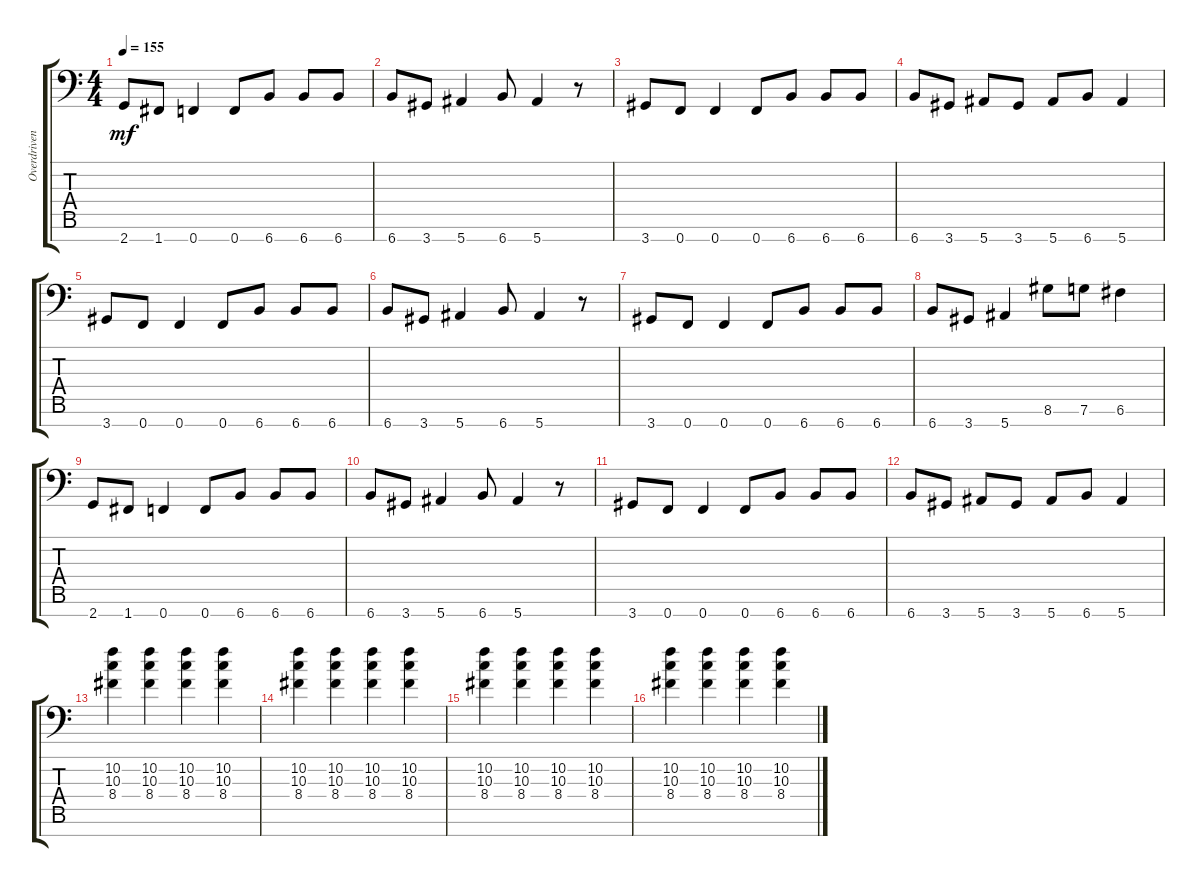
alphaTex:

\track ("Overdriven Guitar" "Overdriven") {instrument overdrivenguitar}
\staff {score tabs}
\tuning (C4 G3 D3 Bb2 F2 C2 F1) {hide}
\ts (4 4)
\tempo 155
\clef f4
\ks c
2.7.8{dy mf} 1.7.8 0.7.4 0.7.8 6.7.8 6.7.8 6.7.8 |
6.7.8 3.7.8 5.7.4 6.7.8 5.7.4 r.8 |
3.7.8 0.7.8 0.7.4 0.7.8 6.7.8 6.7.8 6.7.8 |
6.7.8 3.7.8 5.7.8 3.7.8 5.7.8 6.7.8 5.7.4 |
3.7.8 0.7.8 0.7.4 0.7.8 6.7.8 6.7.8 6.7.8 |
6.7.8 3.7.8 5.7.4 6.7.8 5.7.4 r.8 |
3.7.8 0.7.8 0.7.4 0.7.8 6.7.8 6.7.8 6.7.8 |
6.7.8 3.7.8 5.7.4 8.6.8 7.6.8 6.6.4 |
2.7.8 1.7.8 0.7.4 0.7.8 6.7.8 6.7.8 6.7.8 |
6.7.8 3.7.8 5.7.4 6.7.8 5.7.4 r.8 |
3.7.8 0.7.8 0.7.4 0.7.8 6.7.8 6.7.8 6.7.8 |
6.7.8 3.7.8 5.7.8 3.7.8 5.7.8 6.7.8 5.7.4 |
(10.2 10.3 8.4).4 (10.2 10.3 8.4).4 (10.2 10.3 8.4).4 (10.2 10.3 8.4).4 |
(10.2 10.3 8.4).4 (10.2 10.3 8.4).4 (10.2 10.3 8.4).4 (10.2 10.3 8.4).4 |
(10.2 10.3 8.4).4 (10.2 10.3 8.4).4 (10.2 10.3 8.4).4 (10.2 10.3 8.4).4 |
(10.2 10.3 8.4).4 (10.2 10.3 8.4).4 (10.2 10.3 8.4).4 (10.2 10.3 8.4).4
